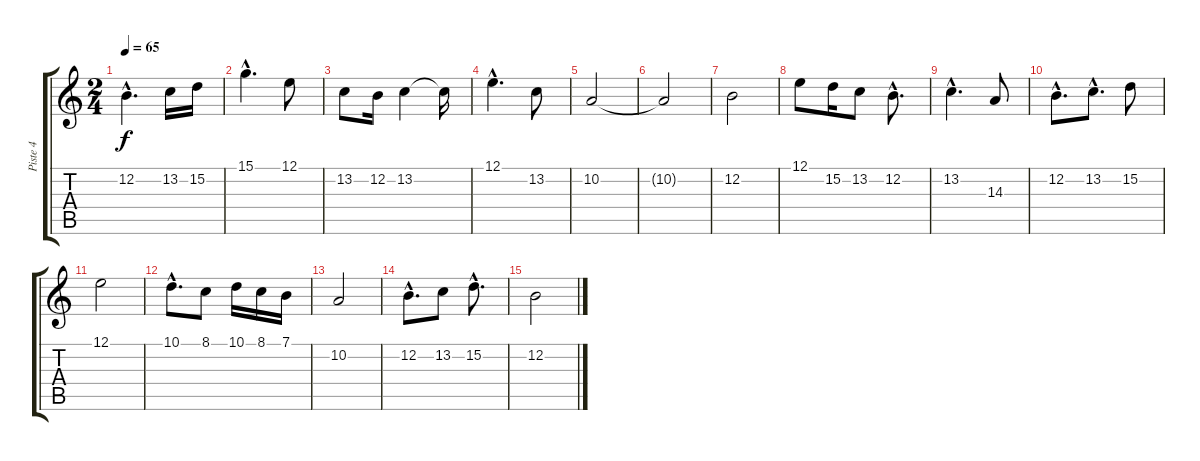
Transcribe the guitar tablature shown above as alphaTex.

\track ("Piste 4" "Piste 4") {instrument violin}
\staff {score tabs}
\tuning (E4 B3 G3 D3 A2 E2) {hide}
\ts (2 4)
\tempo 65
\clef g2
\ks c
12.2{hac}.4{d dy f} 13.2.16 15.2.16 |
15.1{hac}.4{d} 12.1.8 |
13.2.8 12.2.16 13.2.4 13.2{t}.16 |
12.1{hac}.4{d} 13.2.8 |
10.2.2 |
10.2{t}.2 |
12.2.2 |
12.1.8 15.2.16 13.2.8 12.2{hac}.8{d} |
13.2{hac}.4{d} 14.3.8 |
12.2{hac}.8{d} 13.2{hac}.8{d} 15.2.8 |
12.1.2 |
10.1{hac}.8{d} 8.1.8 10.1.16 8.1.16 7.1.16 |
10.2.2 |
12.2{hac}.8{d} 13.2.8 15.2{hac}.8{d} |
12.2.2
